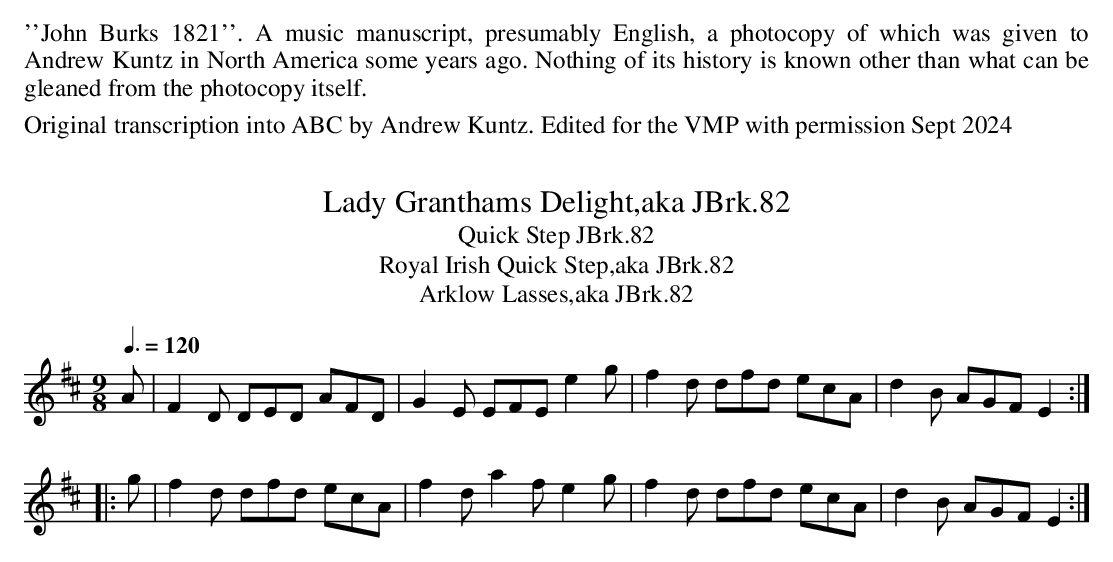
X:1
T:Lady Granthams Delight,aka JBrk.82
T:Quick Step JBrk.82
Q:3/8=120
T:Royal Irish Quick Step,aka JBrk.82
T:Arklow Lasses,aka JBrk.82
M:9/8
L:1/8
K:D
A|F2D DED AFD|G2E EFE e2g|f2d dfd ecA|d2B AGF E2:|
|:g|f2d dfd ecA|f2d a2f e2g|f2d dfd ecA|d2B AGF E2:|
